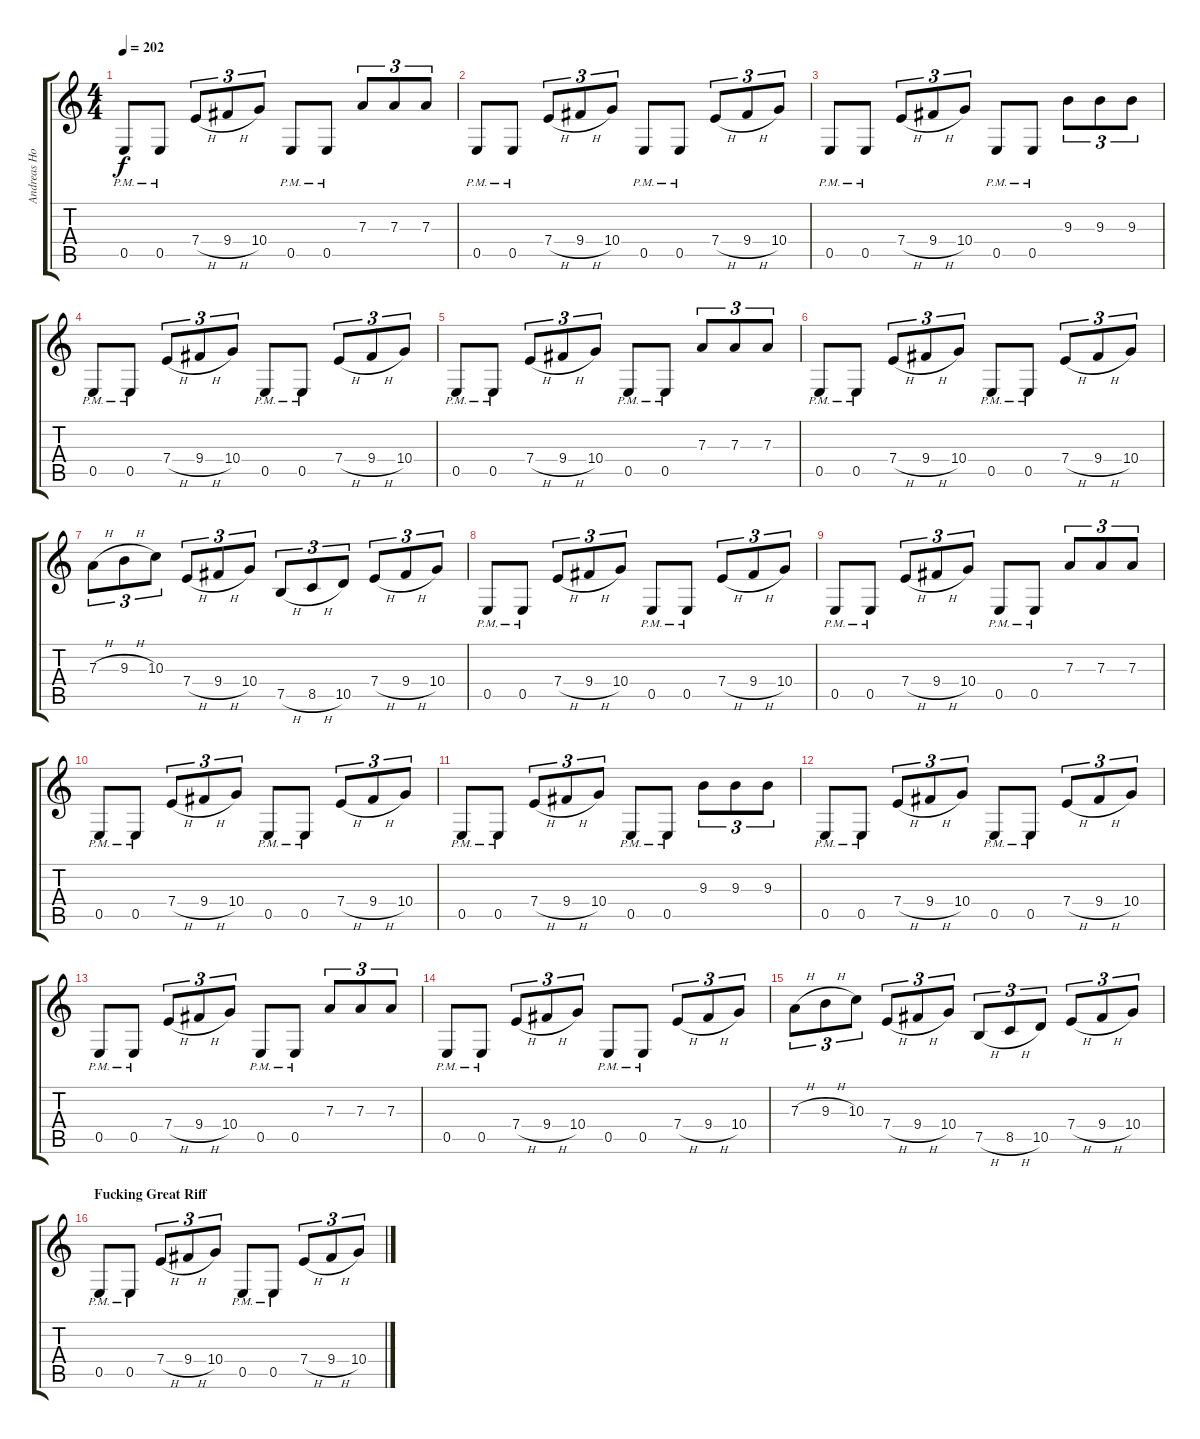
\track ("Andreas Holma" "Andreas Ho") {instrument distortionguitar}
\staff {score tabs}
\tuning (B3 Gb3 D3 A2 E2 B1) {hide}
\ts (4 4)
\tempo 202
\clef g2
\ks c
0.5{pm}.8{dy f} 0.5{pm}.8 7.4{h}.8{tu (3 2)} 9.4{h}.8{tu (3 2)} 10.4.8{tu (3 2)} 0.5{pm}.8 0.5{pm}.8 7.3.8{tu (3 2)} 7.3.8{tu (3 2)} 7.3.8{tu (3 2)} |
0.5{pm}.8 0.5{pm}.8 7.4{h}.8{tu (3 2)} 9.4{h}.8{tu (3 2)} 10.4.8{tu (3 2)} 0.5{pm}.8 0.5{pm}.8 7.4{h}.8{tu (3 2)} 9.4{h}.8{tu (3 2)} 10.4.8{tu (3 2)} |
0.5{pm}.8 0.5{pm}.8 7.4{h}.8{tu (3 2)} 9.4{h}.8{tu (3 2)} 10.4.8{tu (3 2)} 0.5{pm}.8 0.5{pm}.8 9.3.8{tu (3 2)} 9.3.8{tu (3 2)} 9.3.8{tu (3 2)} |
0.5{pm}.8 0.5{pm}.8 7.4{h}.8{tu (3 2)} 9.4{h}.8{tu (3 2)} 10.4.8{tu (3 2)} 0.5{pm}.8 0.5{pm}.8 7.4{h}.8{tu (3 2)} 9.4{h}.8{tu (3 2)} 10.4.8{tu (3 2)} |
0.5{pm}.8 0.5{pm}.8 7.4{h}.8{tu (3 2)} 9.4{h}.8{tu (3 2)} 10.4.8{tu (3 2)} 0.5{pm}.8 0.5{pm}.8 7.3.8{tu (3 2)} 7.3.8{tu (3 2)} 7.3.8{tu (3 2)} |
0.5{pm}.8 0.5{pm}.8 7.4{h}.8{tu (3 2)} 9.4{h}.8{tu (3 2)} 10.4.8{tu (3 2)} 0.5{pm}.8 0.5{pm}.8 7.4{h}.8{tu (3 2)} 9.4{h}.8{tu (3 2)} 10.4.8{tu (3 2)} |
7.3{h}.8{tu (3 2)} 9.3{h}.8{tu (3 2)} 10.3.8{tu (3 2)} 7.4{h}.8{tu (3 2)} 9.4{h}.8{tu (3 2)} 10.4.8{tu (3 2)} 7.5{h}.8{tu (3 2)} 8.5{h}.8{tu (3 2)} 10.5.8{tu (3 2)} 7.4{h}.8{tu (3 2)} 9.4{h}.8{tu (3 2)} 10.4.8{tu (3 2)} |
0.5{pm}.8 0.5{pm}.8 7.4{h}.8{tu (3 2)} 9.4{h}.8{tu (3 2)} 10.4.8{tu (3 2)} 0.5{pm}.8 0.5{pm}.8 7.4{h}.8{tu (3 2)} 9.4{h}.8{tu (3 2)} 10.4.8{tu (3 2)} |
0.5{pm}.8 0.5{pm}.8 7.4{h}.8{tu (3 2)} 9.4{h}.8{tu (3 2)} 10.4.8{tu (3 2)} 0.5{pm}.8 0.5{pm}.8 7.3.8{tu (3 2)} 7.3.8{tu (3 2)} 7.3.8{tu (3 2)} |
0.5{pm}.8 0.5{pm}.8 7.4{h}.8{tu (3 2)} 9.4{h}.8{tu (3 2)} 10.4.8{tu (3 2)} 0.5{pm}.8 0.5{pm}.8 7.4{h}.8{tu (3 2)} 9.4{h}.8{tu (3 2)} 10.4.8{tu (3 2)} |
0.5{pm}.8 0.5{pm}.8 7.4{h}.8{tu (3 2)} 9.4{h}.8{tu (3 2)} 10.4.8{tu (3 2)} 0.5{pm}.8 0.5{pm}.8 9.3.8{tu (3 2)} 9.3.8{tu (3 2)} 9.3.8{tu (3 2)} |
0.5{pm}.8 0.5{pm}.8 7.4{h}.8{tu (3 2)} 9.4{h}.8{tu (3 2)} 10.4.8{tu (3 2)} 0.5{pm}.8 0.5{pm}.8 7.4{h}.8{tu (3 2)} 9.4{h}.8{tu (3 2)} 10.4.8{tu (3 2)} |
0.5{pm}.8 0.5{pm}.8 7.4{h}.8{tu (3 2)} 9.4{h}.8{tu (3 2)} 10.4.8{tu (3 2)} 0.5{pm}.8 0.5{pm}.8 7.3.8{tu (3 2)} 7.3.8{tu (3 2)} 7.3.8{tu (3 2)} |
0.5{pm}.8 0.5{pm}.8 7.4{h}.8{tu (3 2)} 9.4{h}.8{tu (3 2)} 10.4.8{tu (3 2)} 0.5{pm}.8 0.5{pm}.8 7.4{h}.8{tu (3 2)} 9.4{h}.8{tu (3 2)} 10.4.8{tu (3 2)} |
7.3{h}.8{tu (3 2)} 9.3{h}.8{tu (3 2)} 10.3.8{tu (3 2)} 7.4{h}.8{tu (3 2)} 9.4{h}.8{tu (3 2)} 10.4.8{tu (3 2)} 7.5{h}.8{tu (3 2)} 8.5{h}.8{tu (3 2)} 10.5.8{tu (3 2)} 7.4{h}.8{tu (3 2)} 9.4{h}.8{tu (3 2)} 10.4.8{tu (3 2)} |
\section ("" "Fucking Great Riff")
0.5{pm}.8 0.5{pm}.8 7.4{h}.8{tu (3 2)} 9.4{h}.8{tu (3 2)} 10.4.8{tu (3 2)} 0.5{pm}.8 0.5{pm}.8 7.4{h}.8{tu (3 2)} 9.4{h}.8{tu (3 2)} 10.4.8{tu (3 2)}
